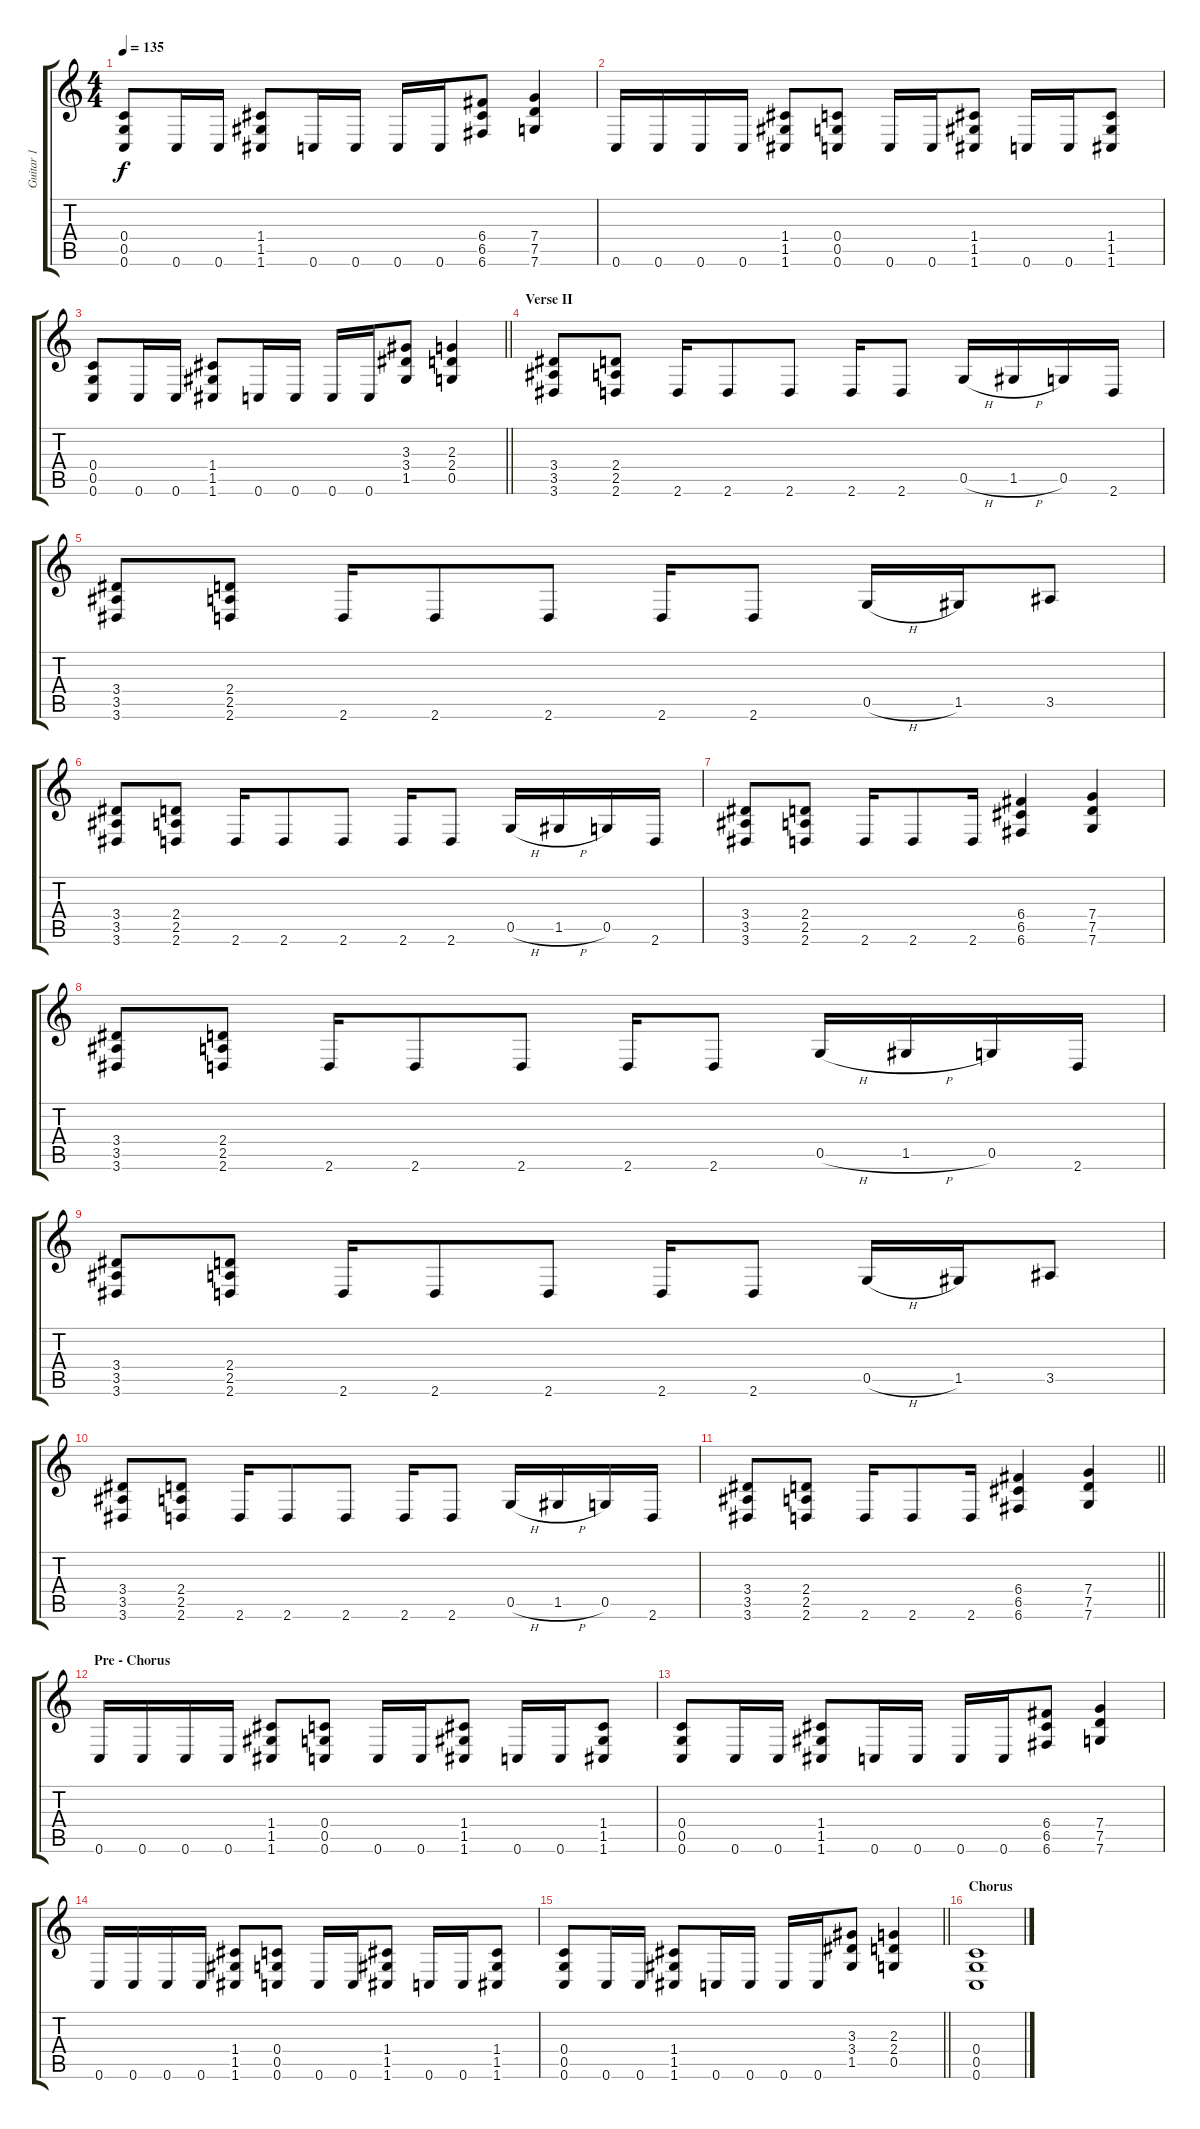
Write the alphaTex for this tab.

\track ("Guitar 1" "Guitar 1") {instrument distortionguitar}
\staff {score tabs}
\tuning (D4 A3 F3 C3 G2 C2) {hide}
\ts (4 4)
\tempo 135
\clef g2
\ks c
(0.4 0.5 0.6).8{dy f} 0.6.16 0.6.16 (1.4 1.5 1.6).8 0.6.16 0.6.16 0.6.16 0.6.16 (6.4 6.5 6.6).8 (7.4 7.5 7.6).4 |
0.6.16 0.6.16 0.6.16 0.6.16 (1.4 1.5 1.6).8 (0.4 0.5 0.6).8 0.6.16 0.6.16 (1.4 1.5 1.6).8 0.6.16 0.6.16 (1.4 1.5 1.6).8 |
\barLineRight lightlight
(0.4 0.5 0.6).8 0.6.16 0.6.16 (1.4 1.5 1.6).8 0.6.16 0.6.16 0.6.16 0.6.16 (3.3 3.4 1.5).8 (2.3 2.4 0.5).4 |
\section ("" "Verse II")
(3.4 3.5 3.6).8 (2.4 2.5 2.6).8 2.6.16 2.6.8 2.6.8 2.6.16 2.6.8 0.5{h}.16 1.5{h}.16 0.5.16 2.6.16 |
(3.4 3.5 3.6).8 (2.4 2.5 2.6).8 2.6.16 2.6.8 2.6.8 2.6.16 2.6.8 0.5{h}.16 1.5.16 3.5.8 |
(3.4 3.5 3.6).8 (2.4 2.5 2.6).8 2.6.16 2.6.8 2.6.8 2.6.16 2.6.8 0.5{h}.16 1.5{h}.16 0.5.16 2.6.16 |
(3.4 3.5 3.6).8 (2.4 2.5 2.6).8 2.6.16 2.6.8 2.6.16 (6.4 6.5 6.6).4 (7.4 7.5 7.6).4 |
(3.4 3.5 3.6).8 (2.4 2.5 2.6).8 2.6.16 2.6.8 2.6.8 2.6.16 2.6.8 0.5{h}.16 1.5{h}.16 0.5.16 2.6.16 |
(3.4 3.5 3.6).8 (2.4 2.5 2.6).8 2.6.16 2.6.8 2.6.8 2.6.16 2.6.8 0.5{h}.16 1.5.16 3.5.8 |
(3.4 3.5 3.6).8 (2.4 2.5 2.6).8 2.6.16 2.6.8 2.6.8 2.6.16 2.6.8 0.5{h}.16 1.5{h}.16 0.5.16 2.6.16 |
\barLineRight lightlight
(3.4 3.5 3.6).8 (2.4 2.5 2.6).8 2.6.16 2.6.8 2.6.16 (6.4 6.5 6.6).4 (7.4 7.5 7.6).4 |
\section ("" "Pre - Chorus")
0.6.16 0.6.16 0.6.16 0.6.16 (1.4 1.5 1.6).8 (0.4 0.5 0.6).8 0.6.16 0.6.16 (1.4 1.5 1.6).8 0.6.16 0.6.16 (1.4 1.5 1.6).8 |
(0.4 0.5 0.6).8 0.6.16 0.6.16 (1.4 1.5 1.6).8 0.6.16 0.6.16 0.6.16 0.6.16 (6.4 6.5 6.6).8 (7.4 7.5 7.6).4 |
0.6.16 0.6.16 0.6.16 0.6.16 (1.4 1.5 1.6).8 (0.4 0.5 0.6).8 0.6.16 0.6.16 (1.4 1.5 1.6).8 0.6.16 0.6.16 (1.4 1.5 1.6).8 |
\barLineRight lightlight
(0.4 0.5 0.6).8 0.6.16 0.6.16 (1.4 1.5 1.6).8 0.6.16 0.6.16 0.6.16 0.6.16 (3.3 3.4 1.5).8 (2.3 2.4 0.5).4 |
\section ("" "Chorus")
(0.4 0.5 0.6).1
